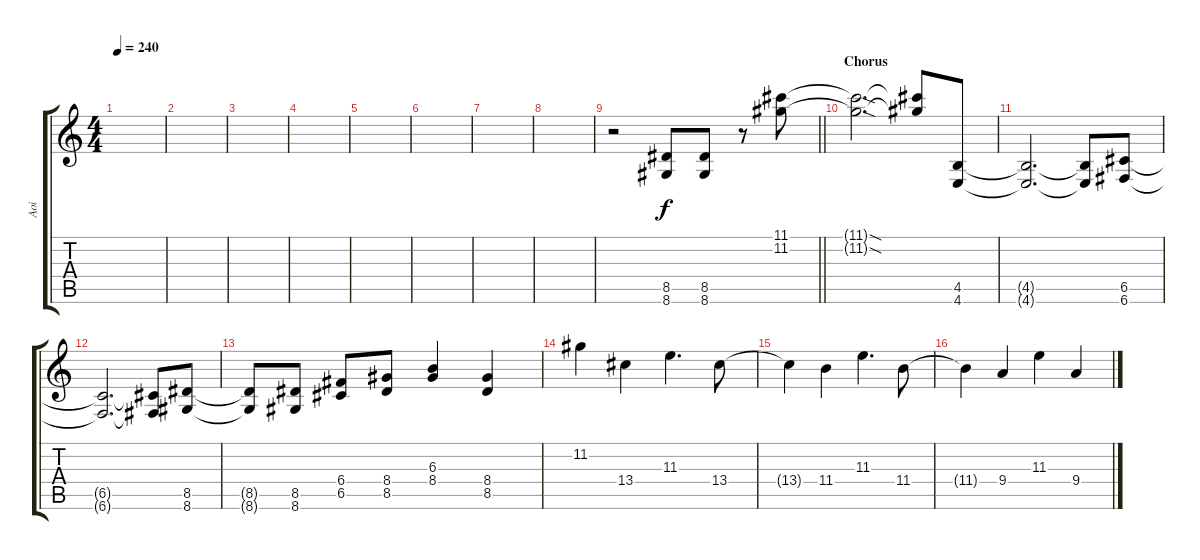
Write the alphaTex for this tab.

\track ("Aoi" "Aoi") {instrument distortionguitar}
\staff {score tabs}
\tuning (D4 A3 F3 C3 G2 C2) {hide}
\ts (4 4)
\tempo 240
\clef g2
\ks c
|
|
|
|
|
|
|
|
\barLineRight lightlight
r.2 (8.5 8.6).8 (8.5 8.6).8 r.8 (11.1 11.2).8 |
\section ("" "Chorus")
(11.1{sod t} 11.2{sod t}).2{d} (11.1{t} 11.2{t}).8 (4.5 4.6).8 |
(4.5{t} 4.6{t}).2{d} (4.5{t} 4.6{t}).8 (6.5 6.6).8 |
(6.5{t} 6.6{t}).2{d} (6.5{t} 6.6{t}).8 (8.5 8.6).8 |
(8.5{t} 8.6{t}).8 (8.5 8.6).8 (6.4 6.5).8 (8.4 8.5).8 (6.3 8.4).4 (8.4 8.5).4 |
11.2.4 13.4.4 11.3.4{d} 13.4.8 |
13.4{t}.4 11.4.4 11.3.4{d} 11.4.8 |
11.4{t}.4 9.4.4 11.3.4 9.4.4
